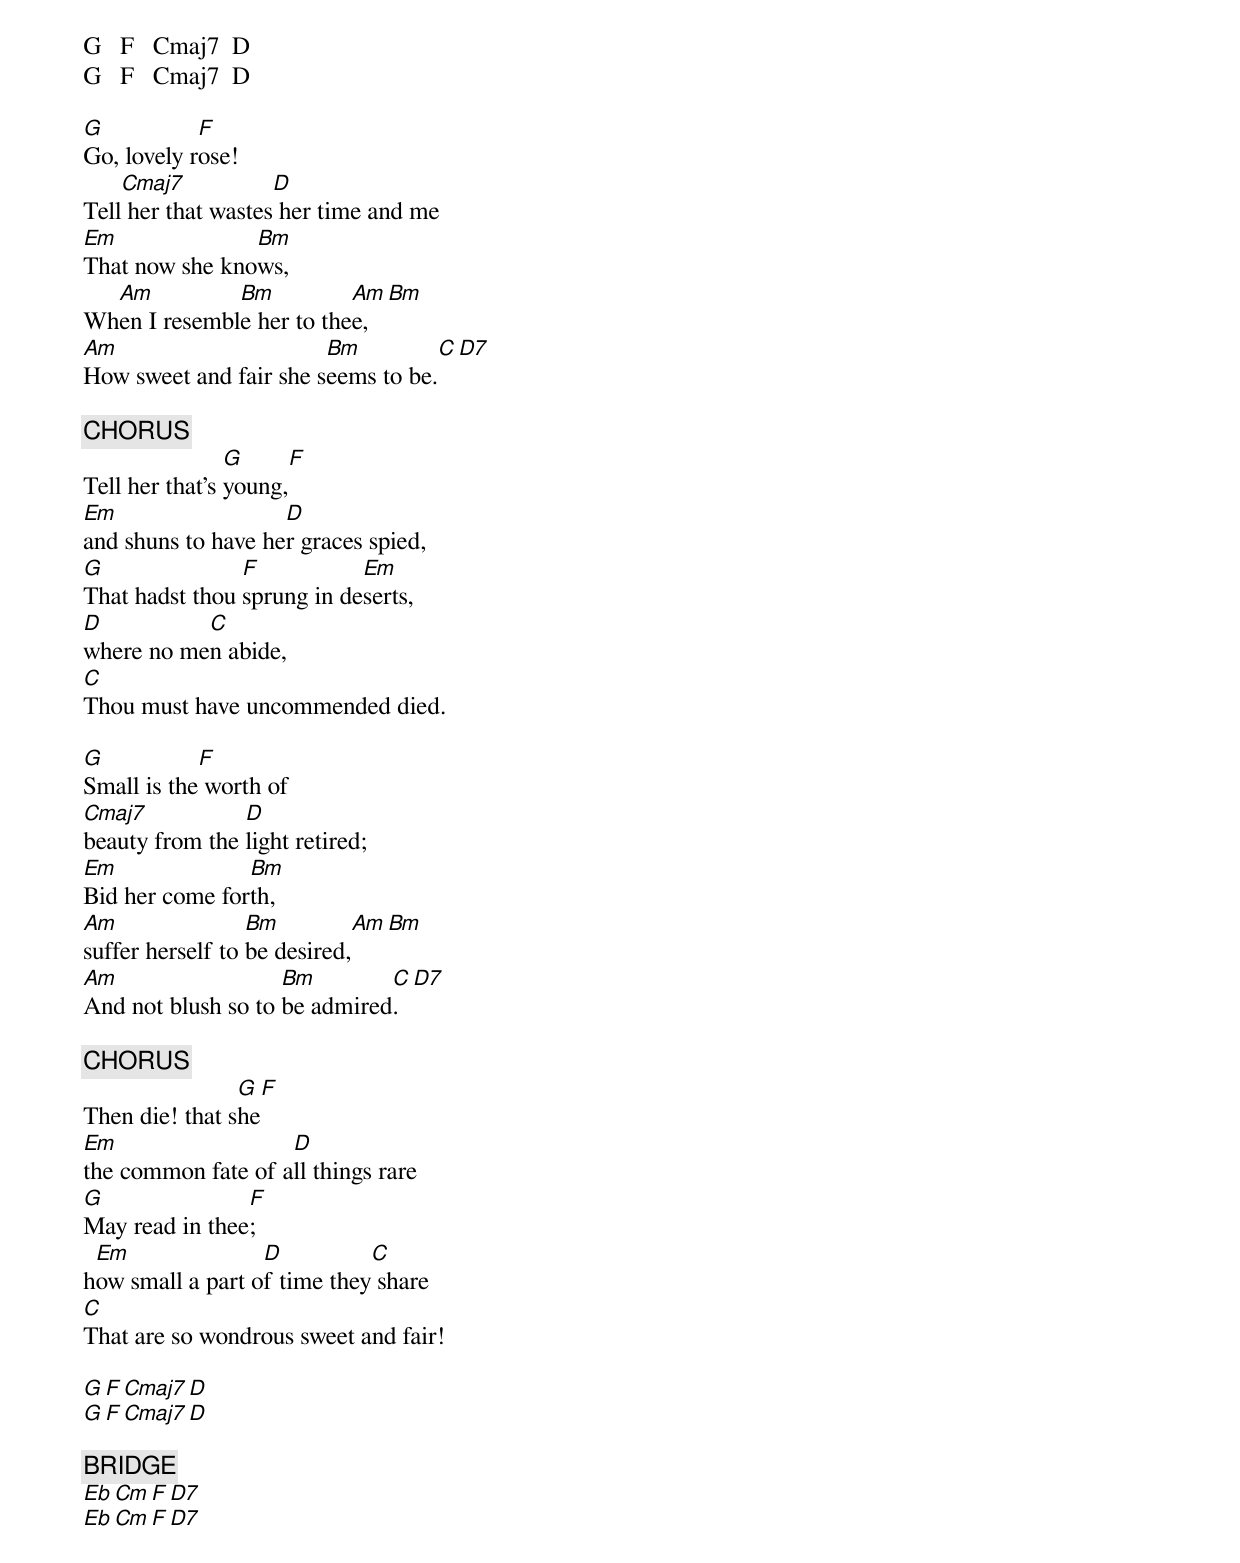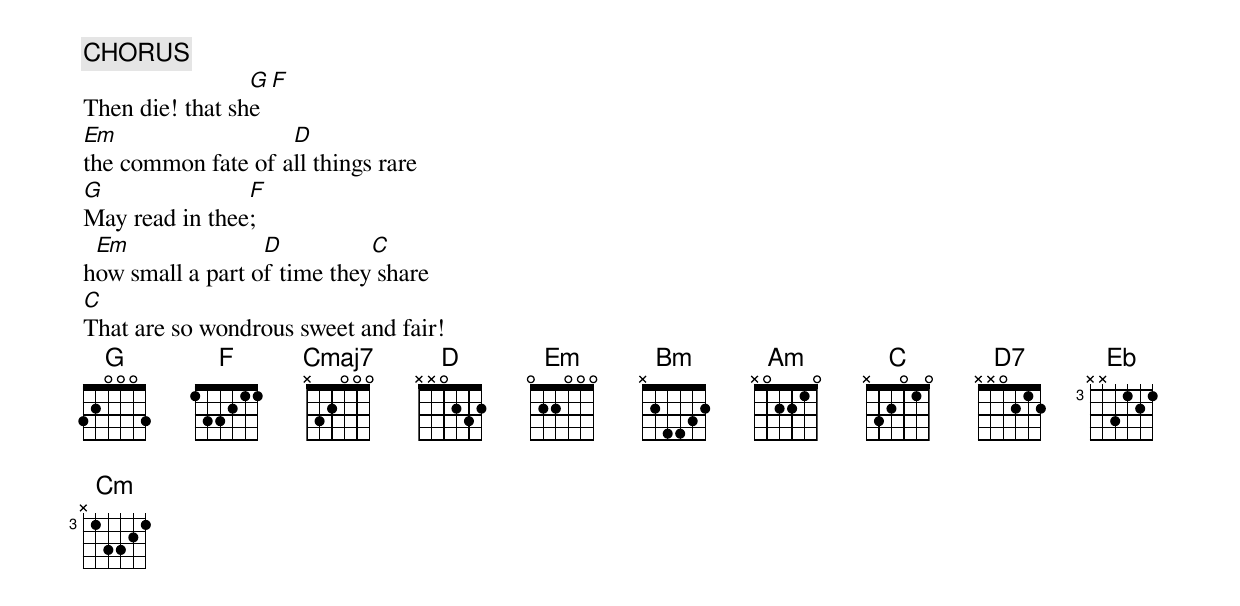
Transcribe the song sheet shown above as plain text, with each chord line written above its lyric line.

G   F   Cmaj7  D
G   F   Cmaj7  D

G           F
Go, lovely rose!
    Cmaj7           D
Tell her that wastes her time and me
Em              Bm
That now she knows,
  Am          Bm          Am      Bm
When I resemble her to thee,
Am                      Bm          C    D7
How sweet and fair she seems to be.

[CHORUS]
                G       F
Tell her that's young,
Em                  D
and shuns to have her graces spied,
G               F           Em
That hadst thou sprung in deserts,
D          C
where no men abide,
C
Thou must have uncommended died.

G           F
Small is the worth of
Cmaj7           D
beauty from the light retired;
Em              Bm
Bid her come forth,
Am                Bm          Am      Bm
suffer herself to be desired,
Am                  Bm        C       D7
And not blush so to be admired.

[CHORUS]
                G       F
Then die! that she
Em                  D
the common fate of all things rare
G               F
May read in thee;
 Em               D          C
how small a part of time they share
C
That are so wondrous sweet and fair!

G   F   Cmaj7  D
G   F   Cmaj7  D

[BRIDGE]
Eb  Cm  F  D7
Eb  Cm  F  D7

[CHORUS]
                 G       F
Then die! that she
Em                  D
the common fate of all things rare
G               F
May read in thee;
 Em               D          C
how small a part of time they share
C
That are so wondrous sweet and fair!
